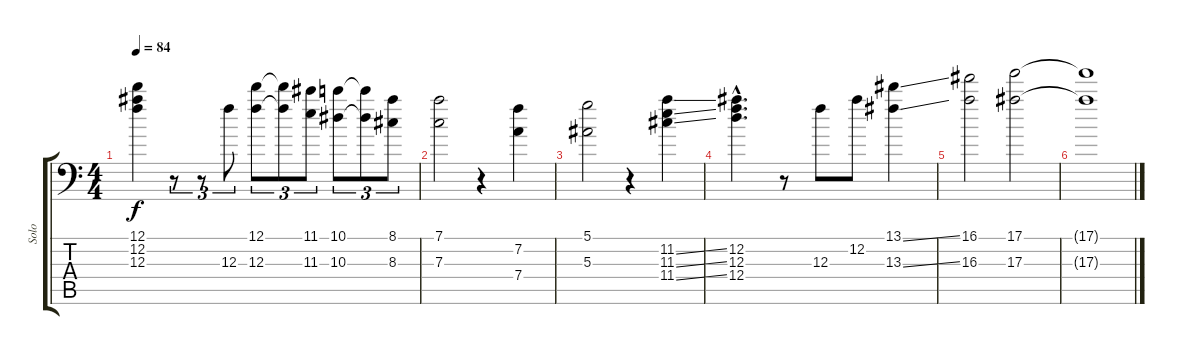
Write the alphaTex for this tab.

\track ("Solo" "Solo") {instrument acousticguitarsteel}
\staff {score tabs}
\tuning (D4 Bb3 F3 D3 F2 Bb1) {hide}
\ts (4 4)
\tempo 84
\clef f4
\ks c
(12.1{t} 12.2{t} 12.3{t}).4{dy f} r.8{tu (3 2)} r.8{tu (3 2)} 12.3.8{tu (3 2)} (12.1 12.3).8{tu (3 2)} (12.1{t} 12.3{t}).8{tu (3 2)} (11.1 11.3).8{tu (3 2)} (10.1 10.3).8{tu (3 2)} (10.1{t} 10.3{t}).8{tu (3 2)} (8.1 8.3).8{tu (3 2)} |
(7.1 7.3).2 r.4 (7.2 7.4).4 |
(5.1 5.3).2 r.4 (11.2{ss} 11.3{ss} 11.4{ss}).4 |
(12.2{hac} 12.3{hac} 12.4{hac}).4{d} r.8 12.3.8 12.2.8 (13.1{ss} 13.3{ss}).4 |
(16.1 16.3).2 (17.1 17.3).2 |
(17.1{t} 17.3{t}).1
